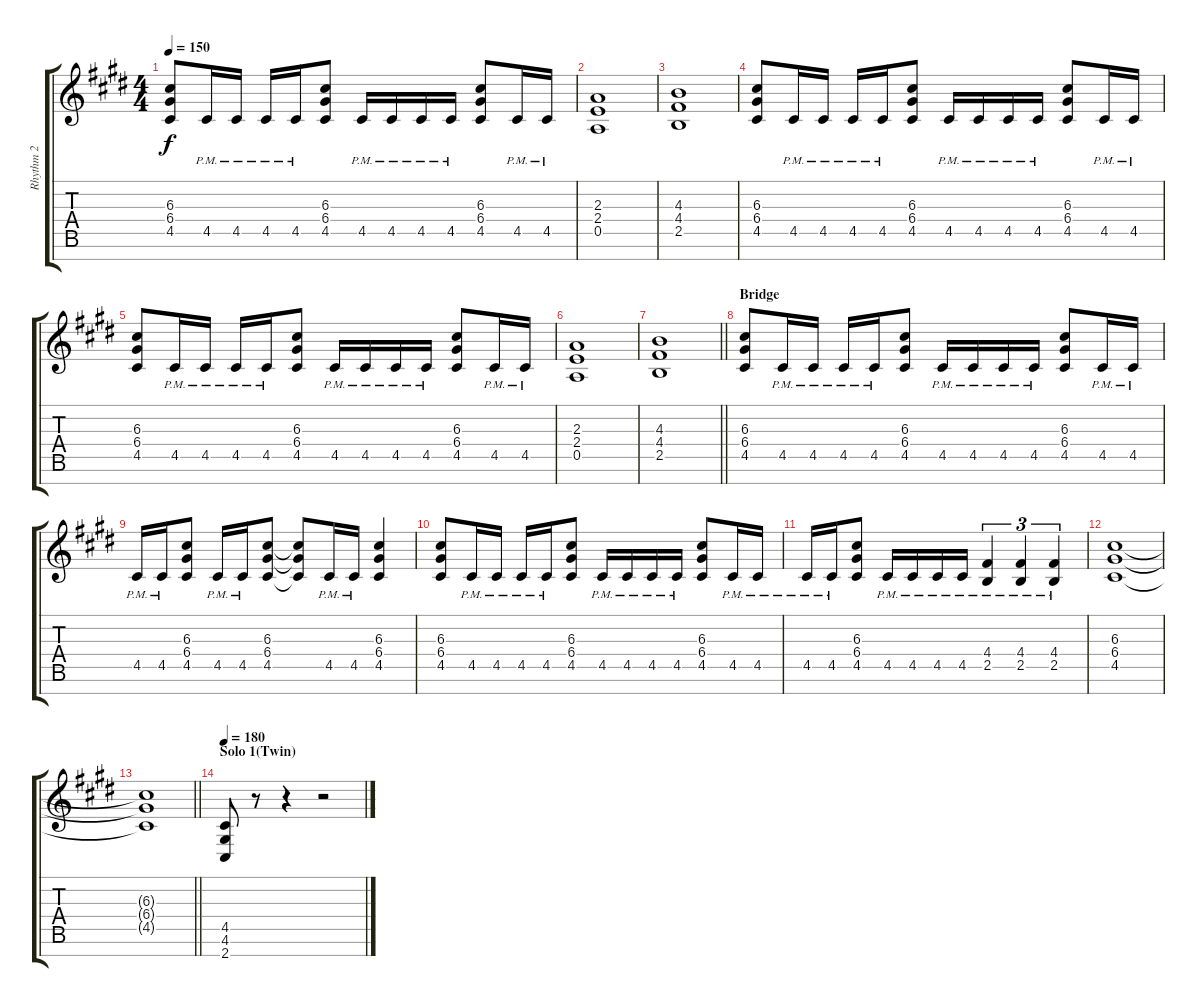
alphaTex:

\track ("Rhythm 2" "Rhythm 2") {instrument distortionguitar}
\staff {score tabs}
\tuning (E4 B3 G3 D3 A2 E2 B1) {hide}
\ts (4 4)
\tempo 150
\clef g2
\ks c#minor
(6.3 6.4 4.5).8{dy f} 4.5{pm}.16 4.5{pm}.16 4.5{pm}.16 4.5{pm}.16 (6.3 6.4 4.5).8 4.5{pm}.16 4.5{pm}.16 4.5{pm}.16 4.5{pm}.16 (6.3 6.4 4.5).8 4.5{pm}.16 4.5{pm}.16 |
(2.3 2.4 0.5).1 |
(4.3 4.4 2.5).1 |
(6.3 6.4 4.5).8 4.5{pm}.16 4.5{pm}.16 4.5{pm}.16 4.5{pm}.16 (6.3 6.4 4.5).8 4.5{pm}.16 4.5{pm}.16 4.5{pm}.16 4.5{pm}.16 (6.3 6.4 4.5).8 4.5{pm}.16 4.5{pm}.16 |
(6.3 6.4 4.5).8 4.5{pm}.16 4.5{pm}.16 4.5{pm}.16 4.5{pm}.16 (6.3 6.4 4.5).8 4.5{pm}.16 4.5{pm}.16 4.5{pm}.16 4.5{pm}.16 (6.3 6.4 4.5).8 4.5{pm}.16 4.5{pm}.16 |
(2.3 2.4 0.5).1 |
\barLineRight lightlight
(4.3 4.4 2.5).1 |
\section ("" "Bridge")
(6.3 6.4 4.5).8 4.5{pm}.16 4.5{pm}.16 4.5{pm}.16 4.5{pm}.16 (6.3 6.4 4.5).8 4.5{pm}.16 4.5{pm}.16 4.5{pm}.16 4.5{pm}.16 (6.3 6.4 4.5).8 4.5{pm}.16 4.5{pm}.16 |
4.5{pm}.16 4.5{pm}.16 (6.3 6.4 4.5).8 4.5{pm}.16 4.5{pm}.16 (6.3 6.4 4.5).8 (6.3{t} 6.4{t} 4.5{t}).8 4.5{pm}.16 4.5{pm}.16 (6.3 6.4 4.5).4 |
(6.3 6.4 4.5).8 4.5{pm}.16 4.5{pm}.16 4.5{pm}.16 4.5{pm}.16 (6.3 6.4 4.5).8 4.5{pm}.16 4.5{pm}.16 4.5{pm}.16 4.5{pm}.16 (6.3 6.4 4.5).8 4.5{pm}.16 4.5{pm}.16 |
4.5{pm}.16 4.5{pm}.16 (6.3 6.4 4.5).8 4.5{pm}.16 4.5{pm}.16 4.5{pm}.16 4.5{pm}.16 (4.4{pm} 2.5{pm}).4{tu (3 2)} (4.4{pm} 2.5{pm}).4{tu (3 2)} (4.4{pm} 2.5{pm}).4{tu (3 2)} |
(6.3 6.4 4.5).1 |
\barLineRight lightlight
(6.3{t} 6.4{t} 4.5{t}).1 |
\section ("" "Solo 1(Twin)")
\tempo 180
(4.5 4.6 2.7).8 r.8 r.4 r.2
